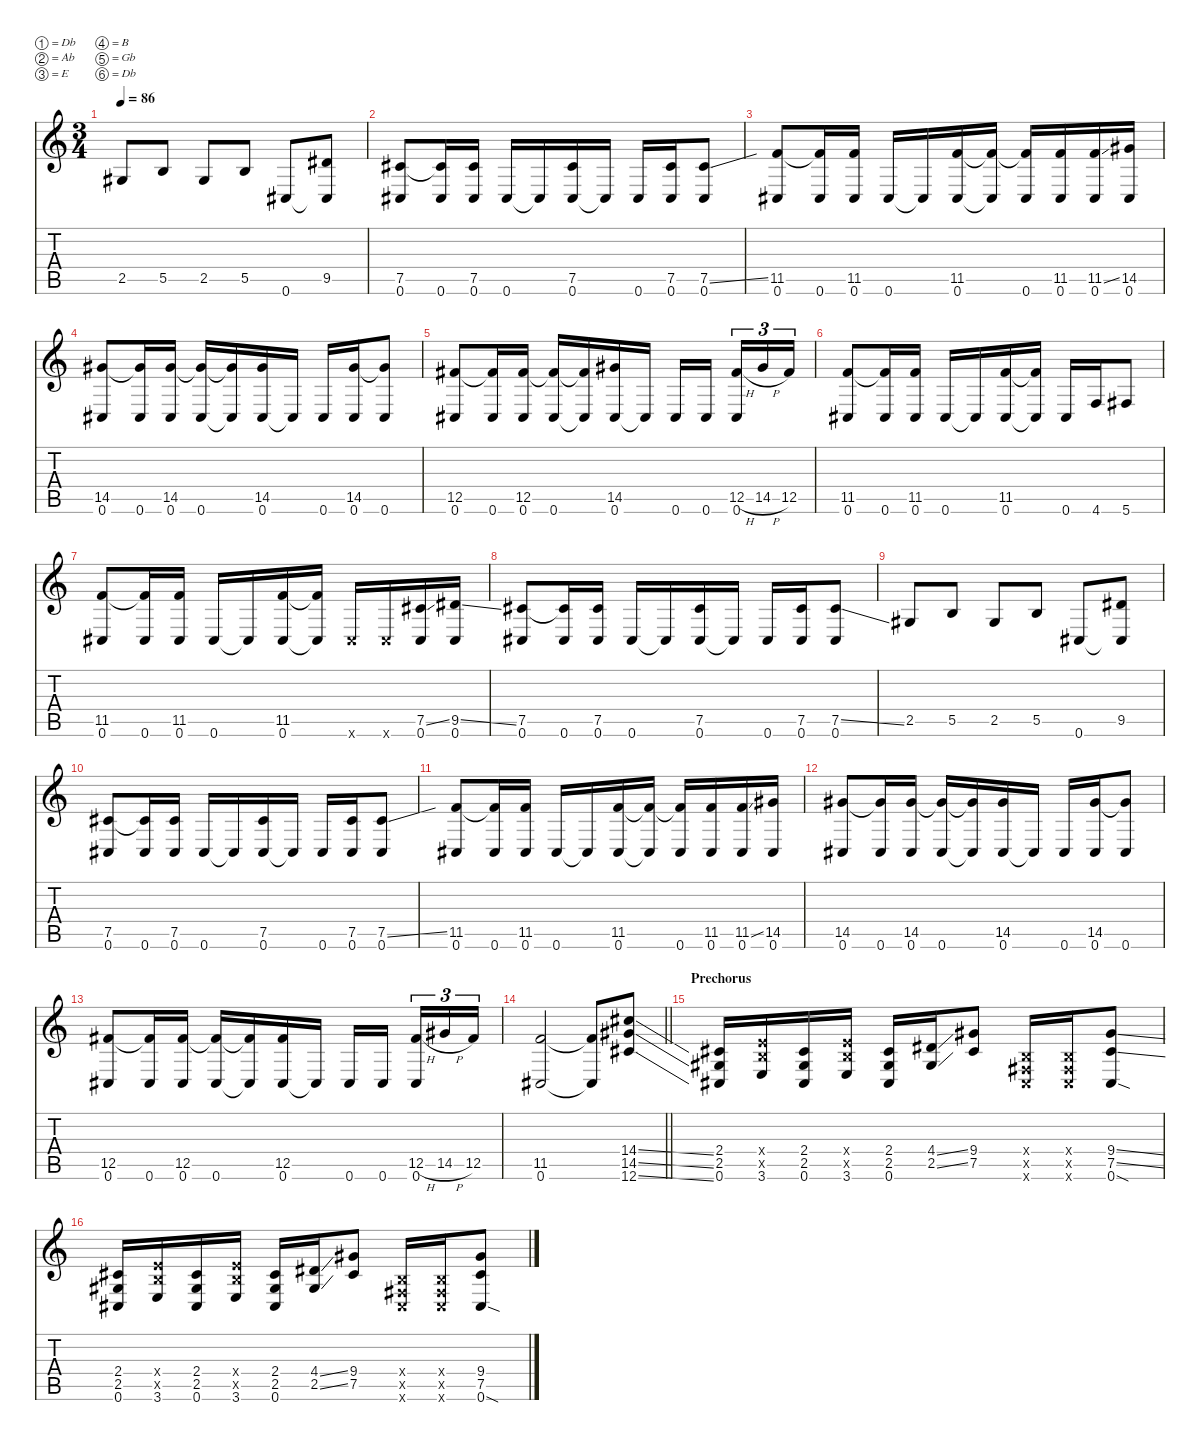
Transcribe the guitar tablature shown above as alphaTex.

\defaultSystemsLayout 4
\hideDynamics
\bracketExtendMode nobrackets
\singleTrackTrackNamePolicy hidden
\multiTrackTrackNamePolicy hidden
\otherSystemsTrackNameOrientation horizontal
\track ("Rythm Guitar (L)" "od.guit.") {mute instrument overdrivenguitar}
\staff {score tabs}
\tuning (Db4 Ab3 E3 B2 Gb2 Db2)
\ts (3 4)
\tempo 86
\clef g2
\ks c
2.5{acc #}.8{dy f beam Up} 5.5.8{beam Up} 2.5{acc #}.8{beam Up} 5.5.8{beam Up} 0.6{acc #}.8{beam Up} (9.5{acc #} 0.6{t acc #}).8{beam Up} |
(7.5{acc #} 0.6{acc #}).8{beam Up} (7.5{t acc #} 0.6{acc #}).16{beam Up} (7.5{acc #} 0.6{acc #}).16{beam Up} 0.6{acc #}.16{beam Up} 0.6{t acc #}.16{beam Up} (7.5{acc #} 0.6{acc #}).16{beam Up} 0.6{t acc #}.16{beam Up} 0.6{acc #}.16{beam Up} (7.5{acc #} 0.6{acc #}).16{beam Up} (7.5{ss acc #} 0.6{acc #}).8{beam Up} |
(11.5 0.6{acc #}).8{beam Up} (11.5{t} 0.6{acc #}).16{beam Up} (11.5 0.6{acc #}).16{beam Up} 0.6{acc #}.16{beam Up} 0.6{t acc #}.16{beam Up} (11.5 0.6{acc #}).16{beam Up} (11.5{t} 0.6{t acc #}).16{beam Up} (11.5{t} 0.6{acc #}).16{beam Up} (11.5 0.6{acc #}).16{beam Up} (11.5{ss} 0.6{acc #}).16{beam Up} (14.5{acc #} 0.6{acc #}).16{beam Up} |
(14.5{acc #} 0.6{acc #}).8{beam Up} (14.5{t acc #} 0.6{acc #}).16{beam Up} (14.5{acc #} 0.6{acc #}).16{beam Up} (14.5{t acc #} 0.6{acc #}).16{beam Up} (14.5{t acc #} 0.6{t acc #}).16{beam Up} (14.5{acc #} 0.6{acc #}).16{beam Up} 0.6{t acc #}.16{beam Up} 0.6{acc #}.16{beam Up} (14.5{acc #} 0.6{acc #}).16{beam Up} (14.5{t acc #} 0.6{acc #}).8{beam Up} |
(12.5{acc #} 0.6{acc #}).8{beam Up} (12.5{t acc #} 0.6{acc #}).16{beam Up} (12.5{acc #} 0.6{acc #}).16{beam Up} (12.5{t acc #} 0.6{acc #}).16{beam Up} (12.5{t acc #} 0.6{t acc #}).16{beam Up} (14.5{acc #} 0.6{acc #}).16{beam Up} 0.6{t acc #}.16{beam Up} 0.6{acc #}.16{beam Up} 0.6{acc #}.16{beam Up} (12.5{h acc #} 0.6{acc #}).16{tu (3 2) beam Up} 14.5{h acc #}.16{tu (3 2) beam Up} 12.5{acc #}.16{tu (3 2) beam Up} |
(11.5 0.6{acc #}).8{beam Up} (11.5{t} 0.6{acc #}).16{beam Up} (11.5 0.6{acc #}).16{beam Up} 0.6{acc #}.16{beam Up} 0.6{t acc #}.16{beam Up} (11.5 0.6{acc #}).16{beam Up} (11.5{t} 0.6{t acc #}).16{beam Up} 0.6{acc #}.16{beam Up} 4.6.16{beam Up} 5.6{acc #}.8{beam Up} |
(11.5 0.6{acc #}).8{beam Up} (11.5{t} 0.6{acc #}).16{beam Up} (11.5 0.6{acc #}).16{beam Up} 0.6{acc #}.16{beam Up} 0.6{t acc #}.16{beam Up} (11.5 0.6{acc #}).16{beam Up} (11.5{t} 0.6{t acc #}).16{beam Up} 0.6{x acc #}.16{beam Up} 0.6{x acc #}.16{beam Up} (7.5{ss acc #} 0.6{acc #}).16{beam Up} (9.5{ss acc #} 0.6{acc #}).16{beam Up} |
(7.5{acc #} 0.6{acc #}).8{beam Up} (7.5{t acc #} 0.6{acc #}).16{beam Up} (7.5{acc #} 0.6{acc #}).16{beam Up} 0.6{acc #}.16{beam Up} 0.6{t acc #}.16{beam Up} (7.5{acc #} 0.6{acc #}).16{beam Up} 0.6{t acc #}.16{beam Up} 0.6{acc #}.16{beam Up} (7.5{acc #} 0.6{acc #}).16{beam Up} (7.5{ss acc #} 0.6{acc #}).8{beam Up} |
2.5{acc #}.8{beam Up} 5.5.8{beam Up} 2.5{acc #}.8{beam Up} 5.5.8{beam Up} 0.6{acc #}.8{beam Up} (9.5{acc #} 0.6{t acc #}).8{beam Up} |
(7.5{acc #} 0.6{acc #}).8{beam Up} (7.5{t acc #} 0.6{acc #}).16{beam Up} (7.5{acc #} 0.6{acc #}).16{beam Up} 0.6{acc #}.16{beam Up} 0.6{t acc #}.16{beam Up} (7.5{acc #} 0.6{acc #}).16{beam Up} 0.6{t acc #}.16{beam Up} 0.6{acc #}.16{beam Up} (7.5{acc #} 0.6{acc #}).16{beam Up} (7.5{ss acc #} 0.6{acc #}).8{beam Up} |
(11.5 0.6{acc #}).8{beam Up} (11.5{t} 0.6{acc #}).16{beam Up} (11.5 0.6{acc #}).16{beam Up} 0.6{acc #}.16{beam Up} 0.6{t acc #}.16{beam Up} (11.5 0.6{acc #}).16{beam Up} (11.5{t} 0.6{t acc #}).16{beam Up} (11.5{t} 0.6{acc #}).16{beam Up} (11.5 0.6{acc #}).16{beam Up} (11.5{ss} 0.6{acc #}).16{beam Up} (14.5{acc #} 0.6{acc #}).16{beam Up} |
(14.5{acc #} 0.6{acc #}).8{beam Up} (14.5{t acc #} 0.6{acc #}).16{beam Up} (14.5{acc #} 0.6{acc #}).16{beam Up} (14.5{t acc #} 0.6{acc #}).16{beam Up} (14.5{t acc #} 0.6{t acc #}).16{beam Up} (14.5{acc #} 0.6{acc #}).16{beam Up} 0.6{t acc #}.16{beam Up} 0.6{acc #}.16{beam Up} (14.5{acc #} 0.6{acc #}).16{beam Up} (14.5{t acc #} 0.6{acc #}).8{beam Up} |
(12.5{acc #} 0.6{acc #}).8{beam Up} (12.5{t acc #} 0.6{acc #}).16{beam Up} (12.5{acc #} 0.6{acc #}).16{beam Up} (12.5{t acc #} 0.6{acc #}).16{beam Up} (12.5{t acc #} 0.6{t acc #}).16{beam Up} (12.5{acc #} 0.6{acc #}).16{beam Up} 0.6{t acc #}.16{beam Up} 0.6{acc #}.16{beam Up} 0.6{acc #}.16{beam Up} (12.5{h acc #} 0.6{acc #}).16{tu (3 2) beam Up} 14.5{h acc #}.16{tu (3 2) beam Up} 12.5{acc #}.16{tu (3 2) beam Up} |
\barLineRight lightlight
(11.5 0.6{acc #}).2{beam Up} (11.5{t} 0.6{t acc #}).8{beam Up} (14.4{ss acc #} 14.5{ss acc #} 12.6{ss acc #}).8{beam Up} |
\section ("" "Prechorus")
(2.4{acc #} 2.5{acc #} 0.6{acc #}).16{beam Up} (5.4{x} 5.5{x} 3.6).16{beam Up} (2.4{acc #} 2.5{acc #} 0.6{acc #}).16{beam Up} (5.4{x} 5.5{x} 3.6).16{beam Up} (2.4{acc #} 2.5{acc #} 0.6{acc #}).16{beam Up} (4.4{ss acc #} 2.5{ss acc #}).16{beam Up} (9.4{acc #} 7.5{acc #}).8{beam Up} (0.4{x} 0.5{x acc #} 0.6{x acc #}).16{beam Up} (0.4{x} 0.5{x acc #} 0.6{x acc #}).16{beam Up} (9.4{ss acc #} 7.5{ss acc #} 0.6{sod acc #}).8{beam Up} |
(2.4{acc #} 2.5{acc #} 0.6{acc #}).16{beam Up} (5.4{x} 5.5{x} 3.6).16{beam Up} (2.4{acc #} 2.5{acc #} 0.6{acc #}).16{beam Up} (5.4{x} 5.5{x} 3.6).16{beam Up} (2.4{acc #} 2.5{acc #} 0.6{acc #}).16{beam Up} (4.4{ss acc #} 2.5{ss acc #}).16{beam Up} (9.4{acc #} 7.5{acc #}).8{beam Up} (0.4{x} 0.5{x acc #} 0.6{x acc #}).16{beam Up} (0.4{x} 0.5{x acc #} 0.6{x acc #}).16{beam Up} (9.4{ss acc #} 7.5{ss acc #} 0.6{sod acc #}).8{beam Up}
